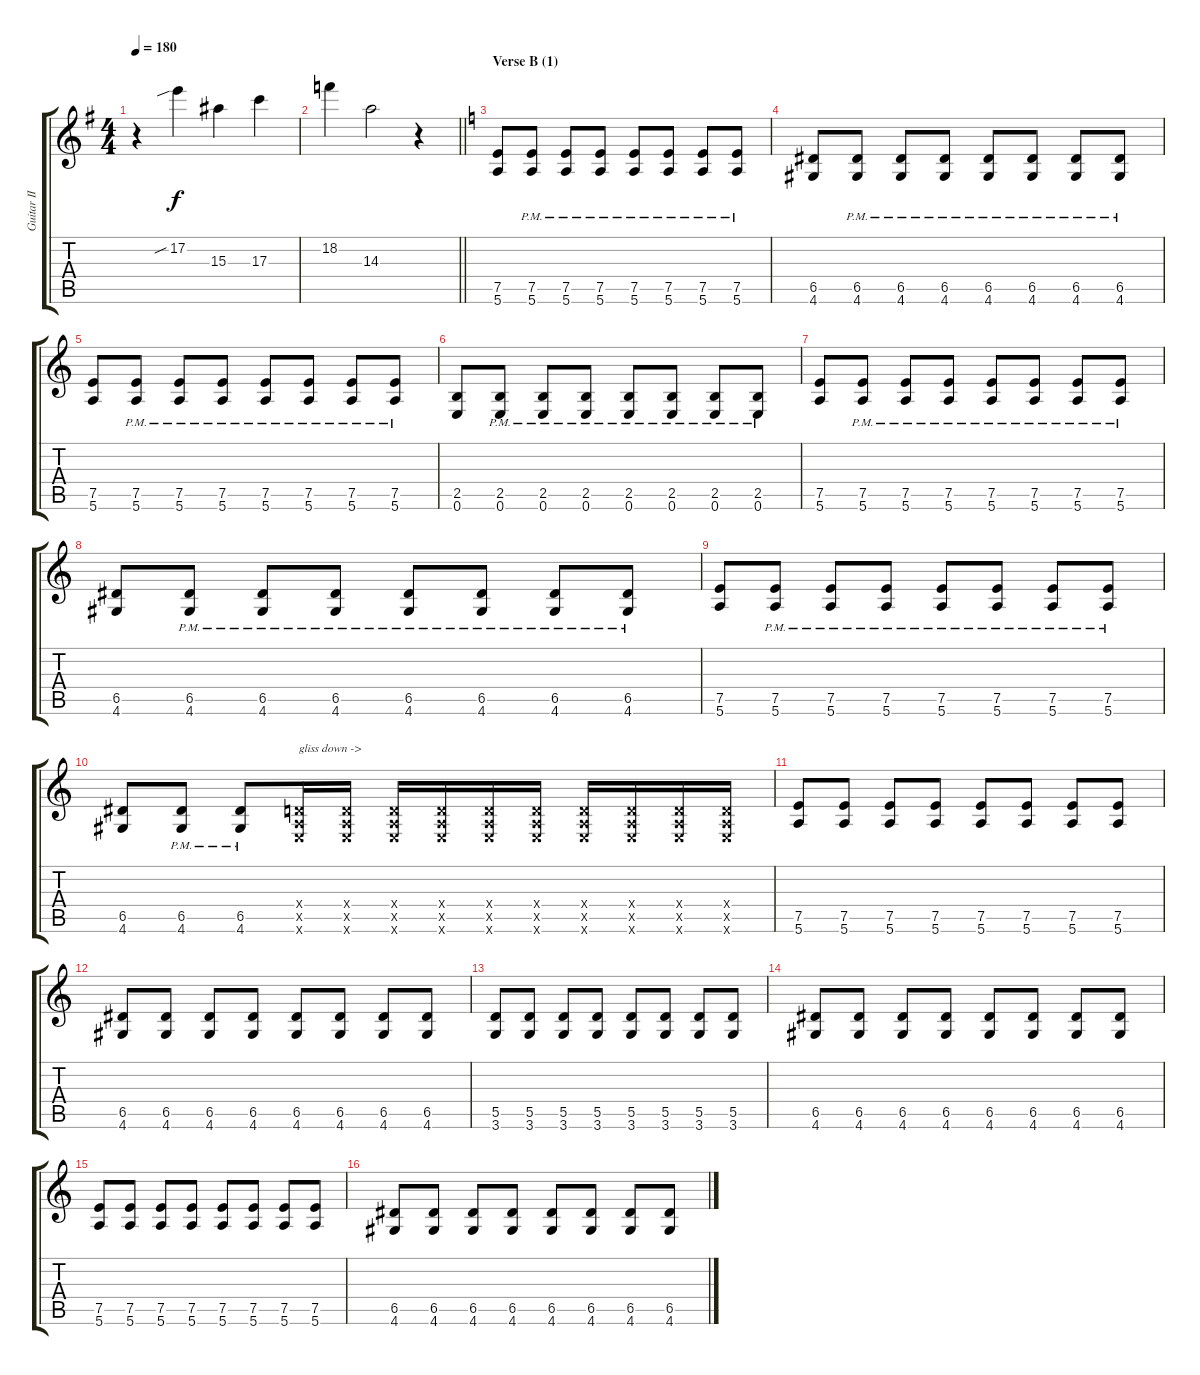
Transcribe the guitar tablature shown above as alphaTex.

\track ("Guitar II (Aiji)" "Guitar II ") {instrument distortionguitar}
\staff {score tabs}
\tuning (E4 B3 G3 D3 A2 E2) {hide}
\ts (4 4)
\tempo 180
\clef g2
\ks g
r.4{dy f} 17.2{sib}.4 15.3.4 17.3.4 |
\barLineRight lightlight
18.2.4 14.3.2 r.4 |
\section ("" "Verse B (1)")
\ks c
(7.5 5.6).8 (7.5{pm} 5.6{pm}).8 (7.5{pm} 5.6{pm}).8 (7.5{pm} 5.6{pm}).8 (7.5{pm} 5.6{pm}).8 (7.5{pm} 5.6{pm}).8 (7.5{pm} 5.6{pm}).8 (7.5{pm} 5.6{pm}).8 |
(6.5 4.6).8 (6.5{pm} 4.6{pm}).8 (6.5{pm} 4.6{pm}).8 (6.5{pm} 4.6{pm}).8 (6.5{pm} 4.6{pm}).8 (6.5{pm} 4.6{pm}).8 (6.5{pm} 4.6{pm}).8 (6.5{pm} 4.6{pm}).8 |
(7.5 5.6).8 (7.5{pm} 5.6{pm}).8 (7.5{pm} 5.6{pm}).8 (7.5{pm} 5.6{pm}).8 (7.5{pm} 5.6{pm}).8 (7.5{pm} 5.6{pm}).8 (7.5{pm} 5.6{pm}).8 (7.5{pm} 5.6{pm}).8 |
(2.5 0.6).8 (2.5{pm} 0.6{pm}).8 (2.5{pm} 0.6{pm}).8 (2.5{pm} 0.6{pm}).8 (2.5{pm} 0.6{pm}).8 (2.5{pm} 0.6{pm}).8 (2.5{pm} 0.6{pm}).8 (2.5{pm} 0.6{pm}).8 |
(7.5 5.6).8 (7.5{pm} 5.6{pm}).8 (7.5{pm} 5.6{pm}).8 (7.5{pm} 5.6{pm}).8 (7.5{pm} 5.6{pm}).8 (7.5{pm} 5.6{pm}).8 (7.5{pm} 5.6{pm}).8 (7.5{pm} 5.6{pm}).8 |
(6.5 4.6).8 (6.5{pm} 4.6{pm}).8 (6.5{pm} 4.6{pm}).8 (6.5{pm} 4.6{pm}).8 (6.5{pm} 4.6{pm}).8 (6.5{pm} 4.6{pm}).8 (6.5{pm} 4.6{pm}).8 (6.5{pm} 4.6{pm}).8 |
(7.5 5.6).8 (7.5{pm} 5.6{pm}).8 (7.5{pm} 5.6{pm}).8 (7.5{pm} 5.6{pm}).8 (7.5{pm} 5.6{pm}).8 (7.5{pm} 5.6{pm}).8 (7.5{pm} 5.6{pm}).8 (7.5{pm} 5.6{pm}).8 |
(6.5 4.6).8 (6.5{pm} 4.6{pm}).8 (6.5{pm} 4.6{pm}).8 (0.4{x} 0.5{x} 0.6{x}).16{txt "gliss down ->"} (0.4{x} 0.5{x} 0.6{x}).16 (0.4{x} 0.5{x} 0.6{x}).16 (0.4{x} 0.5{x} 0.6{x}).16 (0.4{x} 0.5{x} 0.6{x}).16 (0.4{x} 0.5{x} 0.6{x}).16 (0.4{x} 0.5{x} 0.6{x}).16 (0.4{x} 0.5{x} 0.6{x}).16 (0.4{x} 0.5{x} 0.6{x}).16 (0.4{x} 0.5{x} 0.6{x}).16 |
(7.5 5.6).8 (7.5 5.6).8 (7.5 5.6).8 (7.5 5.6).8 (7.5 5.6).8 (7.5 5.6).8 (7.5 5.6).8 (7.5 5.6).8 |
(6.5 4.6).8 (6.5 4.6).8 (6.5 4.6).8 (6.5 4.6).8 (6.5 4.6).8 (6.5 4.6).8 (6.5 4.6).8 (6.5 4.6).8 |
(5.5 3.6).8 (5.5 3.6).8 (5.5 3.6).8 (5.5 3.6).8 (5.5 3.6).8 (5.5 3.6).8 (5.5 3.6).8 (5.5 3.6).8 |
(6.5 4.6).8 (6.5 4.6).8 (6.5 4.6).8 (6.5 4.6).8 (6.5 4.6).8 (6.5 4.6).8 (6.5 4.6).8 (6.5 4.6).8 |
(7.5 5.6).8 (7.5 5.6).8 (7.5 5.6).8 (7.5 5.6).8 (7.5 5.6).8 (7.5 5.6).8 (7.5 5.6).8 (7.5 5.6).8 |
(6.5 4.6).8 (6.5 4.6).8 (6.5 4.6).8 (6.5 4.6).8 (6.5 4.6).8 (6.5 4.6).8 (6.5 4.6).8 (6.5 4.6).8
